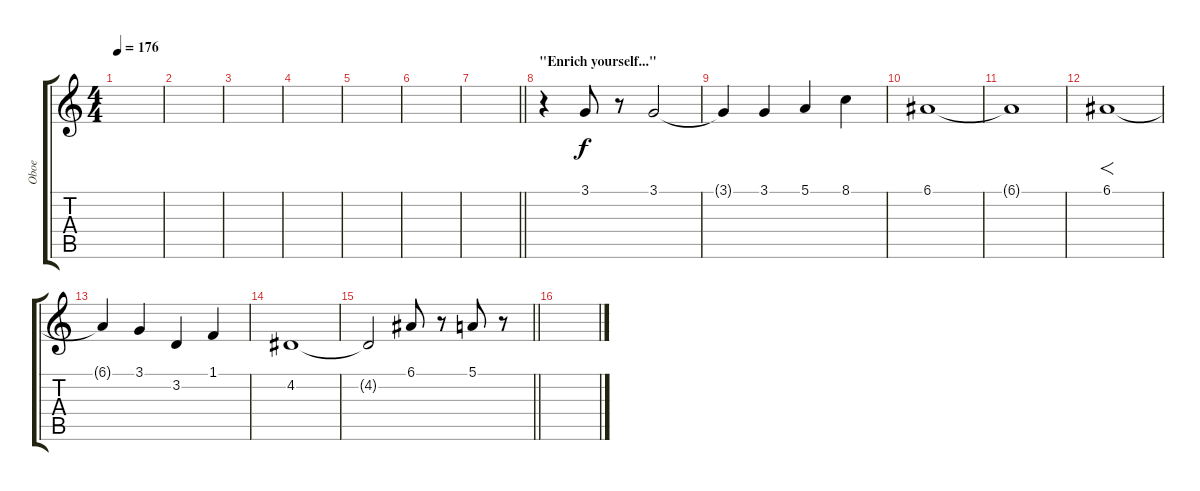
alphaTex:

\track ("Oboe" "Oboe") {instrument oboe}
\staff {score tabs}
\tuning (E4 B3 G3 D3 A2 E2) {hide}
\ts (4 4)
\tempo 176
\clef g2
\ks c
|
|
|
|
|
|
\barLineRight lightlight
|
\section ("" "\"Enrich yourself...\"")
r.4{volume 11} 3.1.8{dy f} r.8 3.1.2 |
3.1{t}.4 3.1.4 5.1.4 8.1.4 |
6.1.1 |
6.1{t}.1{volume 5} |
6.1.1{f volume 10} |
6.1{t}.4 3.1.4 3.2.4 1.1.4 |
4.2.1 |
\barLineRight lightlight
4.2{t}.2 6.1.8 r.8 5.1.8 r.8 |
\section ("" "")
